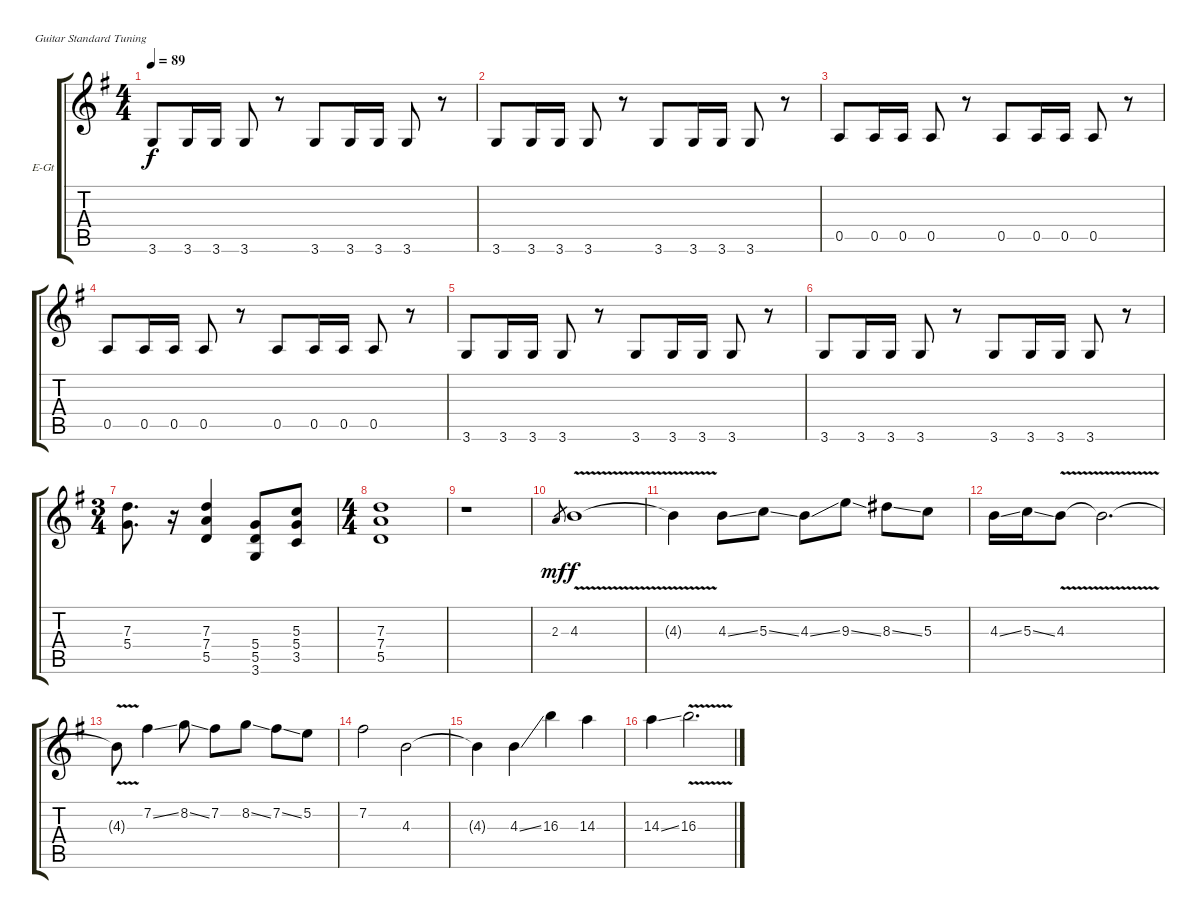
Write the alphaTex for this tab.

\bracketExtendMode groupsimilarinstruments
\firstSystemTrackNameOrientation horizontal
\otherSystemsTrackNameOrientation horizontal
\track ("Guitar" "E-Gt") {instrument overdrivenguitar}
\staff {score tabs}
\tuning (E4 B3 G3 D3 A2 E2)
\ts (4 4)
\tempo 89
\clef g2
\scale
0.5
\ks eminor
3.6.8{dy f} 3.6.16 3.6.16 3.6.8 r.8 3.6.8 3.6.16 3.6.16 3.6.8 r.8 |
\scale
0.5 3.6.8 3.6.16 3.6.16 3.6.8 r.8 3.6.8 3.6.16 3.6.16 3.6.8 r.8 |
\scale
0.5 0.5.8 0.5.16 0.5.16 0.5.8 r.8 0.5.8 0.5.16 0.5.16 0.5.8 r.8 |
\scale
0.5 0.5.8 0.5.16 0.5.16 0.5.8 r.8 0.5.8 0.5.16 0.5.16 0.5.8 r.8 |
\scale
0.5 3.6.8 3.6.16 3.6.16 3.6.8 r.8 3.6.8 3.6.16 3.6.16 3.6.8 r.8 |
\scale
0.5 3.6.8 3.6.16 3.6.16 3.6.8 r.8 3.6.8 3.6.16 3.6.16 3.6.8 r.8 |
\ts (3 4)
\scale
0.601227 (7.3 5.4).8{d} r.16 (7.3 7.4 5.5).4 (5.4 5.5 3.6).8 (5.3 5.4 3.5).8 |
\ts (4 4)
\scale
0.398773 (7.3 7.4 5.5).1 |
\scale
0.466165 r.1 |
\scale
0.533835 2.3.8{gr dy mf} 4.3{v}.1{dy f} |
\scale
0.607261 4.3{v t}.4 4.3{ss}.8 5.3{ss}.8 4.3{ss}.8 9.3{ss}.8 8.3{ss}.8 5.3.8 |
\scale
0.392739 4.3{ss}.16 5.3{ss}.16 4.3{v}.8 4.3{v t}.2{d} |
\scale
0.619835 4.3{v t}.8 7.2{ss}.4 8.2{ss}.8 7.2.8 8.2{ss}.8 7.2{ss}.8 5.2.8 |
\scale
0.380165 7.2.2 4.3.2 |
\scale
0.574163 4.3{t}.4 4.3{ss}.4 16.3.4 14.3.4 |
\scale
0.425837 14.3{ss}.4 16.3{v}.2{d}
